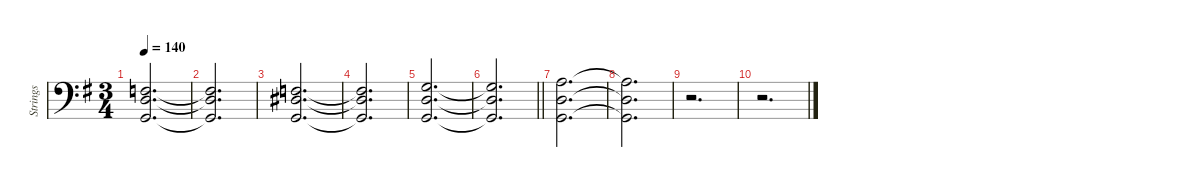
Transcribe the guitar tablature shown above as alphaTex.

\defaultSystemsLayout 8
\hideDynamics
\bracketExtendMode groupsimilarinstruments
\firstSystemTrackNameMode fullname
\otherSystemsTrackNameOrientation horizontal
\track ("Strings" "vln.") {defaultSystemsLayout 16 instrument stringensemble1}
\staff {score}
\tuning (E4 B3 G3 D3 A2 E2)
\ts (3 4)
\tempo 140
\clef f4
\ks g
(3.4{acc forcenatural} 5.5{acc forcenatural} 3.6{acc forcenatural}).2{d dy f beam Up} |
(3.4{t acc forcenatural} 5.5{t acc forcenatural} 3.6{t acc forcenatural}).2{d beam Up} |
(3.4{acc forcenatural} 6.5{acc #} 3.6{acc forcenatural}).2{d beam Up} |
(3.4{t acc forcenatural} 6.5{t acc #} 3.6{t acc forcenatural}).2{d beam Up} |
(5.4{acc forcenatural} 5.5{acc forcenatural} 3.6{acc forcenatural}).2{d beam Up} |
\barLineRight lightlight
(5.4{t acc forcenatural} 5.5{t acc forcenatural} 3.6{t acc forcenatural}).2{d beam Up} |
(7.4{acc forcenatural} 5.5{acc forcenatural} 3.6{acc forcenatural}).2{d beam Down} |
(7.4{t acc forcenatural} 5.5{t acc forcenatural} 3.6{t acc forcenatural}).2{d beam Down} |
r.2{d beam Down} |
r.2{d beam Down}
